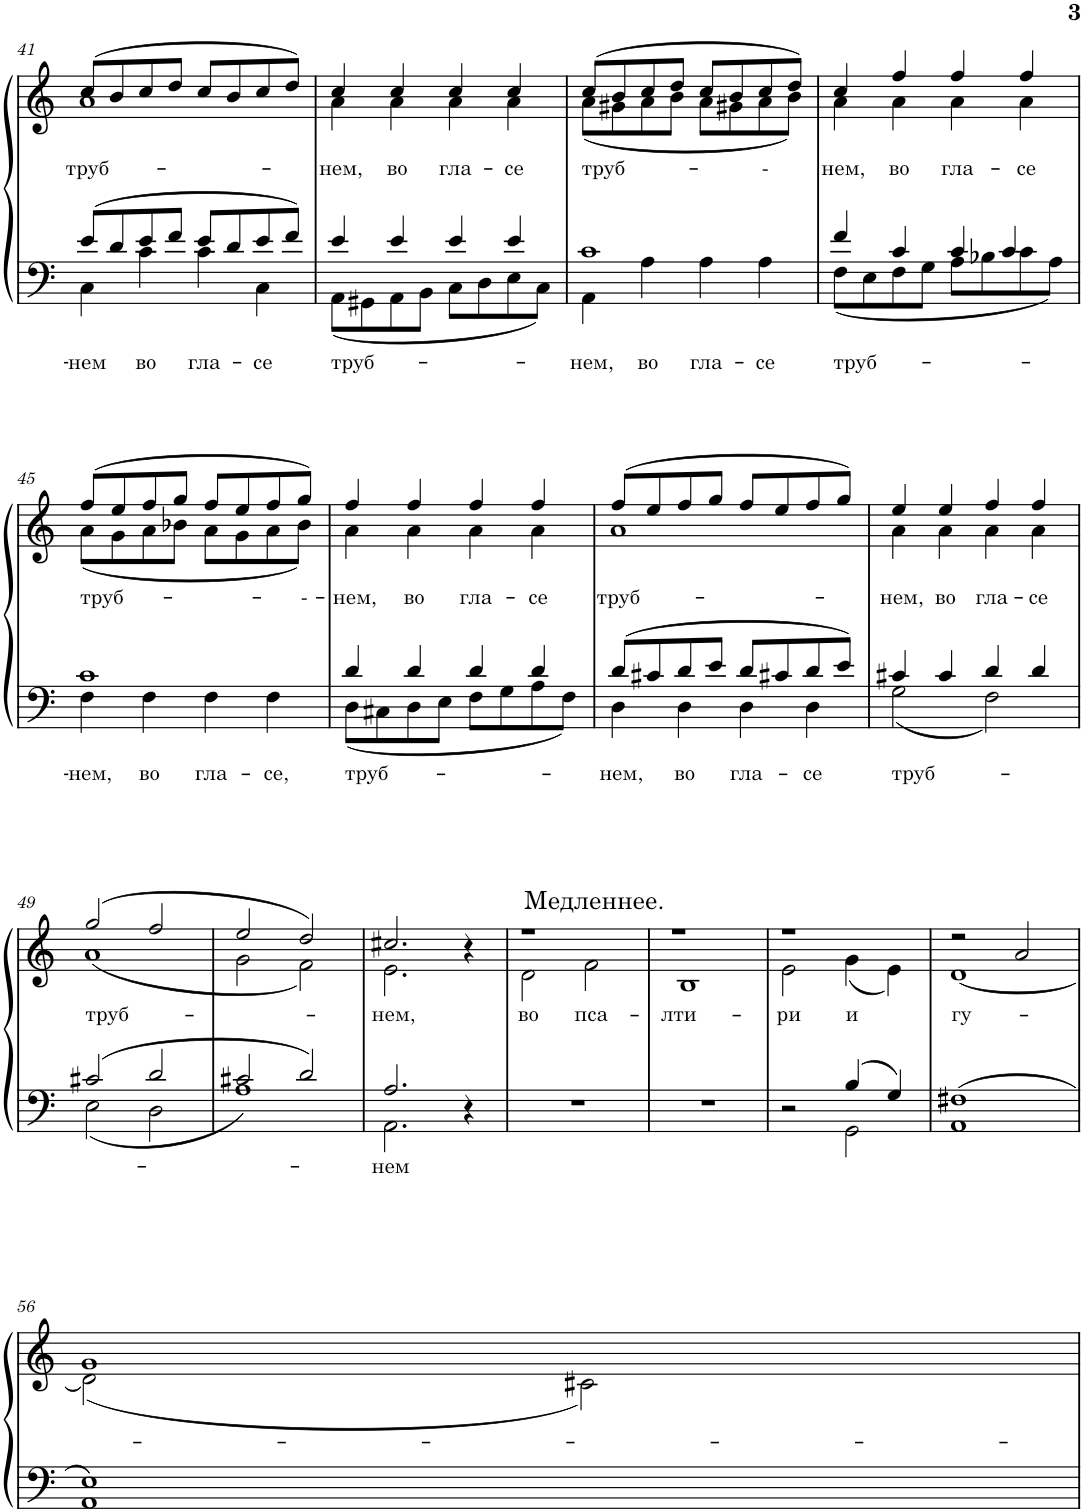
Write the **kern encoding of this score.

**kern	**text	**kern	**text
*part1	*part1	*part1	*part1
*staff2	*staff2	*staff1	*staff1
*I"Piano	*	*	*
*I'Pno.	*	*	*
!!LO:PB:g=z
*clefF4	*	*clefG2	*
*k[]	*	*k[]	*
*M4/4	*	*M4/4	*
*met(c)	*	*met(c)	*
=41	=41	=41	=41
*^	*	*	*
!	!	!LO:LY:b	!	!LO:LY:b
*	*	*	*^	*
8e/L	4C\	нем	(8cc/L	1a	труб-
8d/	.	.	8b/	.	.
!	!	!LO:LY:b	!	!	!
8e/	4c\	во	8cc/	.	.
8f/J	.	.	8dd/J	.	.
!	!	!LO:LY:b	!	!	!
8e/L	4c\	гла-	8cc/L	.	.
8d/	.	.	8b/	.	.
!	!	!LO:LY:b	!	!	!
8e/	4C\	-се	8cc/	.	.
8f/J	.	.	8dd/J)	.	.
=42	=42	=42	=42	=42	=42
!	!	!LO:LY:b	!	!	!LO:LY:b
4e/	8AA\L	труб-	4cc/	4a\	-нем,
.	8GG#X\	.	.	.	.
!	!	!	!	!	!LO:LY:b
4e/	8AA\	.	4cc/	4a\	во
.	8BB\J	.	.	.	.
!	!	!	!	!	!LO:LY:b
4e/	8C\L	.	4cc/	4a\	гла-
.	8D\	.	.	.	.
!	!	!	!	!	!LO:LY:b
4e/	8E\	.	4cc/	4a\	-се
.	8C\J	.	.	.	.
=43	=43	=43	=43	=43	=43
!	!	!LO:LY:b	!	!	!LO:LY:b
1c	4AA\	-нем,	(8cc/L	(8a\L	труб-
.	.	.	8b/	8g#X\	.
!	!	!LO:LY:b	!	!	!
.	4A\	во	8cc/	8a\	.
.	.	.	8dd/J	8b\J	.
!	!	!LO:LY:b	!	!	!
.	4A\	гла-	8cc/L	8a\L	.
.	.	.	8b/	8g#X\	.
!	!	!LO:LY:b	!	!	!LO:LY:b
.	4A\	-се	8cc/	8a\	--
.	.	.	8dd/J)	8b\J)	.
=44	=44	=44	=44	=44	=44
!	!	!LO:LY:b	!	!	!LO:LY:b
4f/	8F\L	труб-	4cc/	4a\	нем,
.	8E\	.	.	.	.
!	!	!	!	!	!LO:LY:b
4c/	8F\	.	4ff/	4a\	во
.	8G\J	.	.	.	.
!	!	!	!	!	!LO:LY:b
4c/	8A\L	.	4ff/	4a\	гла-
.	8B-X\	.	.	.	.
!	!	!	!	!	!LO:LY:b
4c/	8c\	.	4ff/	4a\	-се
.	8A\J	.	.	.	.
!!LO:LB:g=z	!!
=45	=45	=45	=45	=45	=45
!	!	!LO:LY:b	!	!	!LO:LY:b
1c	4F\	-нем,	(8ff/L	(8a\L	труб-
.	.	.	8ee/	8g\	.
!	!	!LO:LY:b	!	!	!
.	4F\	во	8ff/	8a\	.
.	.	.	8gg/J	8b-X\J	.
!	!	!LO:LY:b	!	!	!
.	4F\	гла-	8ff/L	8a\L	.
.	.	.	8ee/	8g\	.
!	!	!LO:LY:b	!	!	!
.	4F\	-се,	8ff/	8a\	.
!	!	!	!	!	!LO:LY:b
.	.	.	8gg/J)	8b-\J)	---
=46	=46	=46	=46	=46	=46
!	!	!LO:LY:b	!	!	!LO:LY:b
4d/	8D\L	труб-	4ff/	4a\	-нем,
.	8C#X\	.	.	.	.
!	!	!	!	!	!LO:LY:b
4d/	8D\	.	4ff/	4a\	во
.	8E\J	.	.	.	.
!	!	!	!	!	!LO:LY:b
4d/	8F\L	.	4ff/	4a\	гла-
.	8G\	.	.	.	.
!	!	!	!	!	!LO:LY:b
4d/	8A\	.	4ff/	4a\	-се
.	8F\J	.	.	.	.
=47	=47	=47	=47	=47	=47
!	!	!LO:LY:b	!	!	!LO:LY:b
8d/L	4D\	-нем,	(8ff/L	1a	труб-
8c#X/	.	.	8ee/	.	.
!	!	!LO:LY:b	!	!	!
8d/	4D\	во	8ff/	.	.
8e/J	.	.	8gg/J	.	.
!	!	!LO:LY:b	!	!	!
8d/L	4D\	гла-	8ff/L	.	.
8c#X/	.	.	8ee/	.	.
!	!	!LO:LY:b	!	!	!
8d/	4D\	-се	8ff/	.	.
8e/J	.	.	8gg/J)	.	.
=48	=48	=48	=48	=48	=48
!	!	!LO:LY:b	!	!	!LO:LY:b
4c#X/	2G\	труб-	4ee/	4a\	-нем,
!	!	!	!	!	!LO:LY:b
4c#/	.	.	4ee/	4a\	во
!	!	!	!	!	!LO:LY:b
4d/	2F\	.	4ff/	4a\	гла-
!	!	!	!	!	!LO:LY:b
4d/	.	.	4ff/	4a\	-се
!!LO:LB:g=z	!!
=49	=49	=49	=49	=49	=49
!	!	!	!	!	!LO:LY:b
2c#X/	2E\	.	(2gg/	(1a	труб-
2d/	2D\	.	2ff/	.	.
=50	=50	=50	=50	=50	=50
2c#X/	1A	.	2ee/	2g\	.
2d/	.	.	2dd/)	2f\)	.
=51	=51	=51	=51	=51	=51
!	!	!LO:LY:b	!	!	!LO:LY:b
2.A/	2.AA\	-нем	2.cc#X/	2.e\	-нем,
4r	4ryy	.	4r	4ryy	.
=52	=52	=52	=52	=52	=52
!	!	!	!LO:TX:a:t=Медленнее.	!	!
!	!	!	!	!	!LO:LY:b
*v	*v	*	*	*	*
1r	.	1r	2d\	во
!	!	!	!	!LO:LY:b
.	.	.	2f\	пса-
=53	=53	=53	=53	=53
!	!	!	!	!LO:LY:b
1r	.	1r	1B	-лти-
=54	=54	=54	=54	=54
*^	*	*	*	*
!	!	!	!	!	!LO:LY:b
2r	2ryy	.	1r	2e\	-ри
!	!	!	!	!	!LO:LY:b
4B/	2GG\	.	.	(4g\	и
4G/	.	.	.	4e\)	.
=55	=55	=55	=55	=55	=55
!	!	!	!	!	!LO:LY:b
1F#X	1AA	.	2r	[1d	гу-
.	.	.	2a/	.	.
*v	*v	*	*	*	*
!!LO:LB:g=z	!!
=56	=56	=56	=56	=56
1AA 1E	.	1g	(2d\]	.
.	.	.	2c#X\)	.
*	*	*v	*v	*
=	=	=	=
*-	*-	*-	*-
